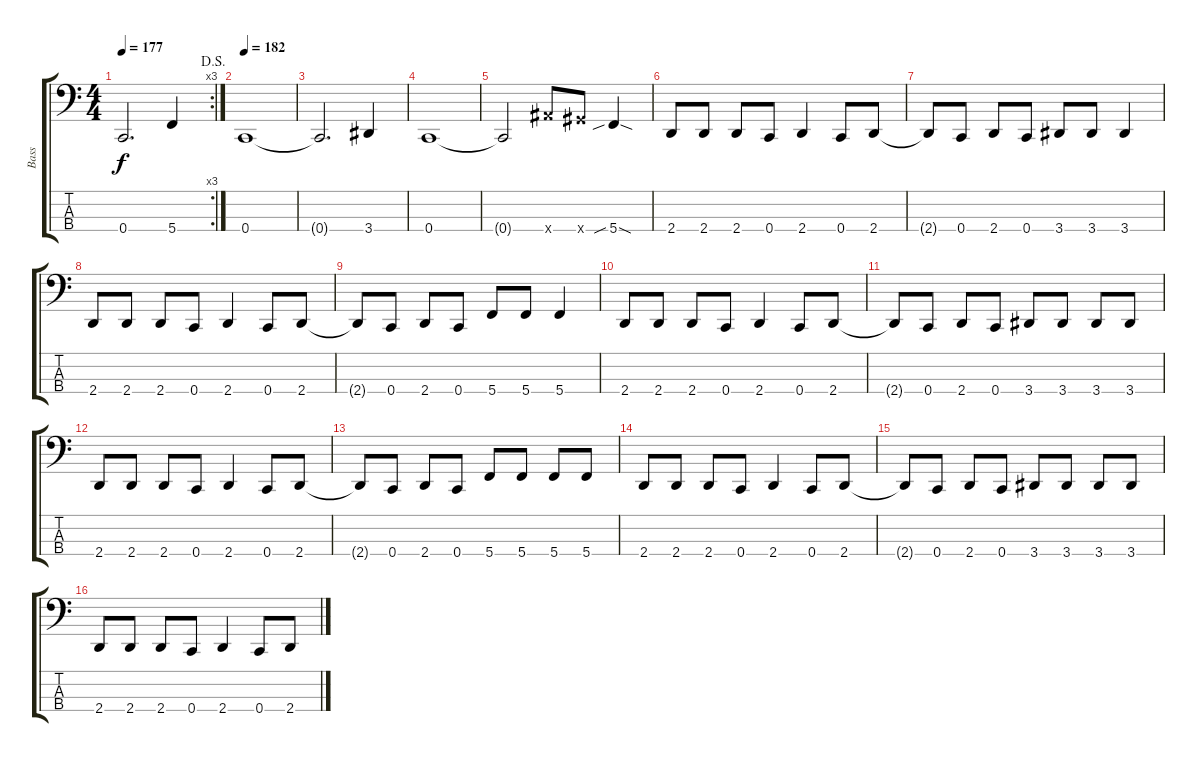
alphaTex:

\track ("Bass" "Bass") {instrument electricbassfinger}
\staff {score tabs}
\tuning (F2 C2 G1 C1) {hide}
\rc 3
\ts (4 4)
\jump dalsegno
\tempo 177
\clef f4
\ks c
0.4{t}.2{d dy f} 5.4.4 |
\tempo 182
0.4.1 |
0.4{t}.2{d} 3.4.4 |
0.4.1 |
0.4{t}.2 10.4{x}.8 8.4{x}.8 5.4{sib sod}.4 |
2.4.8 2.4.8 2.4.8 0.4.8 2.4.4 0.4.8 2.4.8 |
2.4{t}.8 0.4.8 2.4.8 0.4.8 3.4.8 3.4.8 3.4.4 |
2.4.8 2.4.8 2.4.8 0.4.8 2.4.4 0.4.8 2.4.8 |
2.4{t}.8 0.4.8 2.4.8 0.4.8 5.4.8 5.4.8 5.4.4 |
2.4.8 2.4.8 2.4.8 0.4.8 2.4.4 0.4.8 2.4.8 |
2.4{t}.8 0.4.8 2.4.8 0.4.8 3.4.8 3.4.8 3.4.8 3.4.8 |
2.4.8 2.4.8 2.4.8 0.4.8 2.4.4 0.4.8 2.4.8 |
2.4{t}.8 0.4.8 2.4.8 0.4.8 5.4.8 5.4.8 5.4.8 5.4.8 |
2.4.8 2.4.8 2.4.8 0.4.8 2.4.4 0.4.8 2.4.8 |
2.4{t}.8 0.4.8 2.4.8 0.4.8 3.4.8 3.4.8 3.4.8 3.4.8 |
2.4.8 2.4.8 2.4.8 0.4.8 2.4.4 0.4.8 2.4.8
